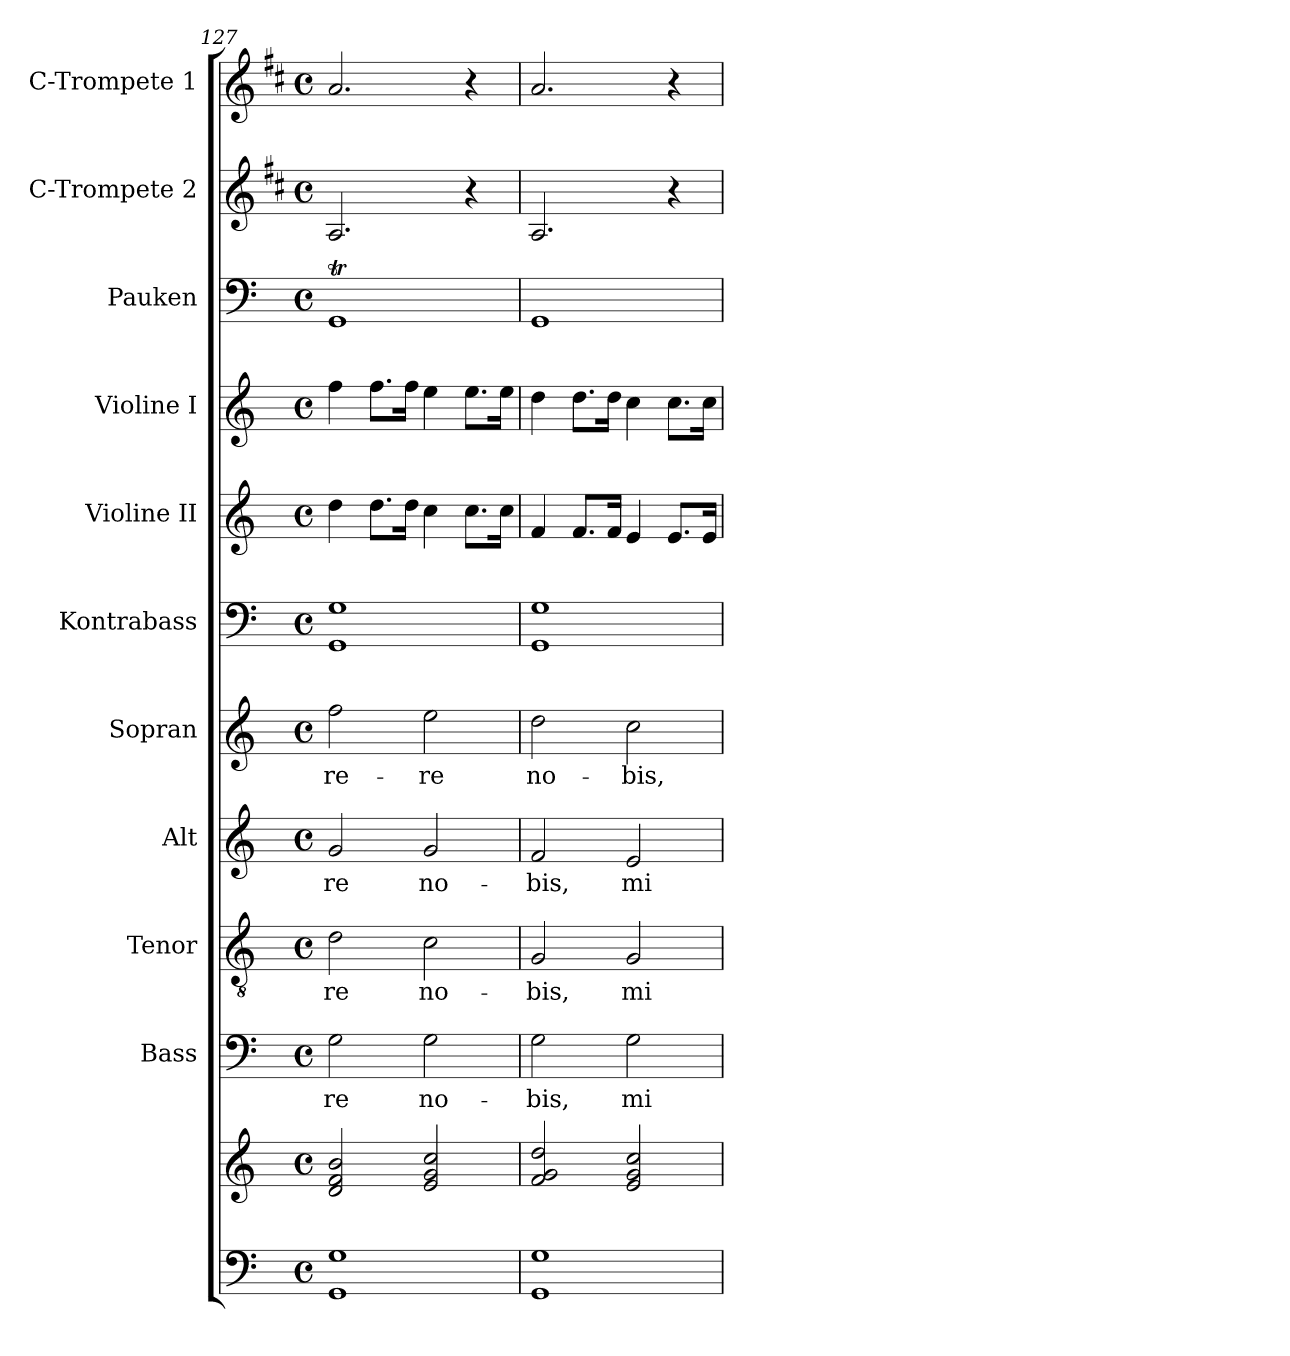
**kern	**kern	**kern	**text	**kern	**text	**kern	**text	**kern	**text	**kern	**kern	**kern	**kern	**kern	**kern
*part11	*part11	*part10	*part10	*part9	*part9	*part8	*part8	*part7	*part7	*part6	*part5	*part4	*part3	*part2	*part1
*staff12	*staff11	*staff10	*staff10	*staff9	*staff9	*staff8	*staff8	*staff7	*staff7	*staff6	*staff5	*staff4	*staff3	*staff2	*staff1
*	*	*I"Bass	*	*I"Tenor	*	*I"Alt	*	*I"Sopran	*	*I"Kontrabass	*I"Violine II	*I"Violine I	*I"Pauken	*I"C-Trompete 2	*I"C-Trompete 1
*	*	*I'B.	*	*I'T.	*	*I'A.	*	*I'S.	*	*I'Kb.	*I'Vl. II	*I'Vl. I	*I'Pk.	*I'C Trp. 2	*I'C Trp. 1
*clefF4	*clefG2	*clefF4	*	*clefGv2	*	*clefG2	*	*clefG2	*	*clefF4	*clefG2	*clefG2	*clefF4	*clefG2	*clefG2
*	*	*	*	*	*	*	*	*	*	*ITrd7c12	*	*	*	*ITrd1c2	*ITrd1c2
*k[]	*k[]	*k[]	*	*k[]	*	*k[]	*	*k[]	*	*k[]	*k[]	*k[]	*k[]	*k[]	*k[]
*C:	*C:	*C:	*	*C:	*	*C:	*	*C:	*	*C:	*C:	*C:	*C:	*C:	*C:
*M4/4	*M4/4	*M4/4	*	*M4/4	*	*M4/4	*	*M4/4	*	*M4/4	*M4/4	*M4/4	*M4/4	*M4/4	*M4/4
*met(c)	*met(c)	*met(c)	*	*met(c)	*	*met(c)	*	*met(c)	*	*met(c)	*met(c)	*met(c)	*met(c)	*met(c)	*met(c)
=127	=127	=127	=127	=127	=127	=127	=127	=127	=127	=127	=127	=127	=127	=127	=127
!	!	!	!LO:LY:b	!	!LO:LY:b	!	!LO:LY:b	!	!LO:LY:b	!	!	!	!	!	!
1GG 1G	2d/ 2f/ 2b/	2G\	-re	2d\	-re	2g/	-re	2ff\	-re-	1GGG 1GG	4dd\	4ff\	1GGT	2.G/	2.g/
.	.	.	.	.	.	.	.	.	.	.	8.dd\L	8.ff\L	.	.	.
.	.	.	.	.	.	.	.	.	.	.	16dd\Jk	16ff\Jk	.	.	.
!	!	!	!LO:LY:b	!	!LO:LY:b	!	!LO:LY:b	!	!LO:LY:b	!	!	!	!	!	!
.	2e/ 2g/ 2cc/	2G\	no-	2c\	no-	2g/	no-	2ee\	-re	.	4cc\	4ee\	.	.	.
.	.	.	.	.	.	.	.	.	.	.	8.cc\L	8.ee\L	.	4r	4r
.	.	.	.	.	.	.	.	.	.	.	16cc\Jk	16ee\Jk	.	.	.
=128	=128	=128	=128	=128	=128	=128	=128	=128	=128	=128	=128	=128	=128	=128	=128
!	!	!	!LO:LY:b	!	!LO:LY:b	!	!LO:LY:b	!	!LO:LY:b	!	!	!	!	!	!
1GG 1G	2f/ 2g/ 2dd/	2G\	-bis,	2G/	-bis,	2f/	-bis,	2dd\	no-	1GGG 1GG	4f/	4dd\	1GG	2.G/	2.g/
.	.	.	.	.	.	.	.	.	.	.	8.f/L	8.dd\L	.	.	.
.	.	.	.	.	.	.	.	.	.	.	16f/Jk	16dd\Jk	.	.	.
!	!	!	!LO:LY:b	!	!LO:LY:b	!	!LO:LY:b	!	!LO:LY:b	!	!	!	!	!	!
.	2e/ 2g/ 2cc/	2G\	mi-	2G/	mi-	2e/	mi-	2cc\	-bis,	.	4e/	4cc\	.	.	.
.	.	.	.	.	.	.	.	.	.	.	8.e/L	8.cc\L	.	4r	4r
.	.	.	.	.	.	.	.	.	.	.	16e/Jk	16cc\Jk	.	.	.
=	=	=	=	=	=	=	=	=	=	=	=	=	=	=	=
*-	*-	*-	*-	*-	*-	*-	*-	*-	*-	*-	*-	*-	*-	*-	*-
